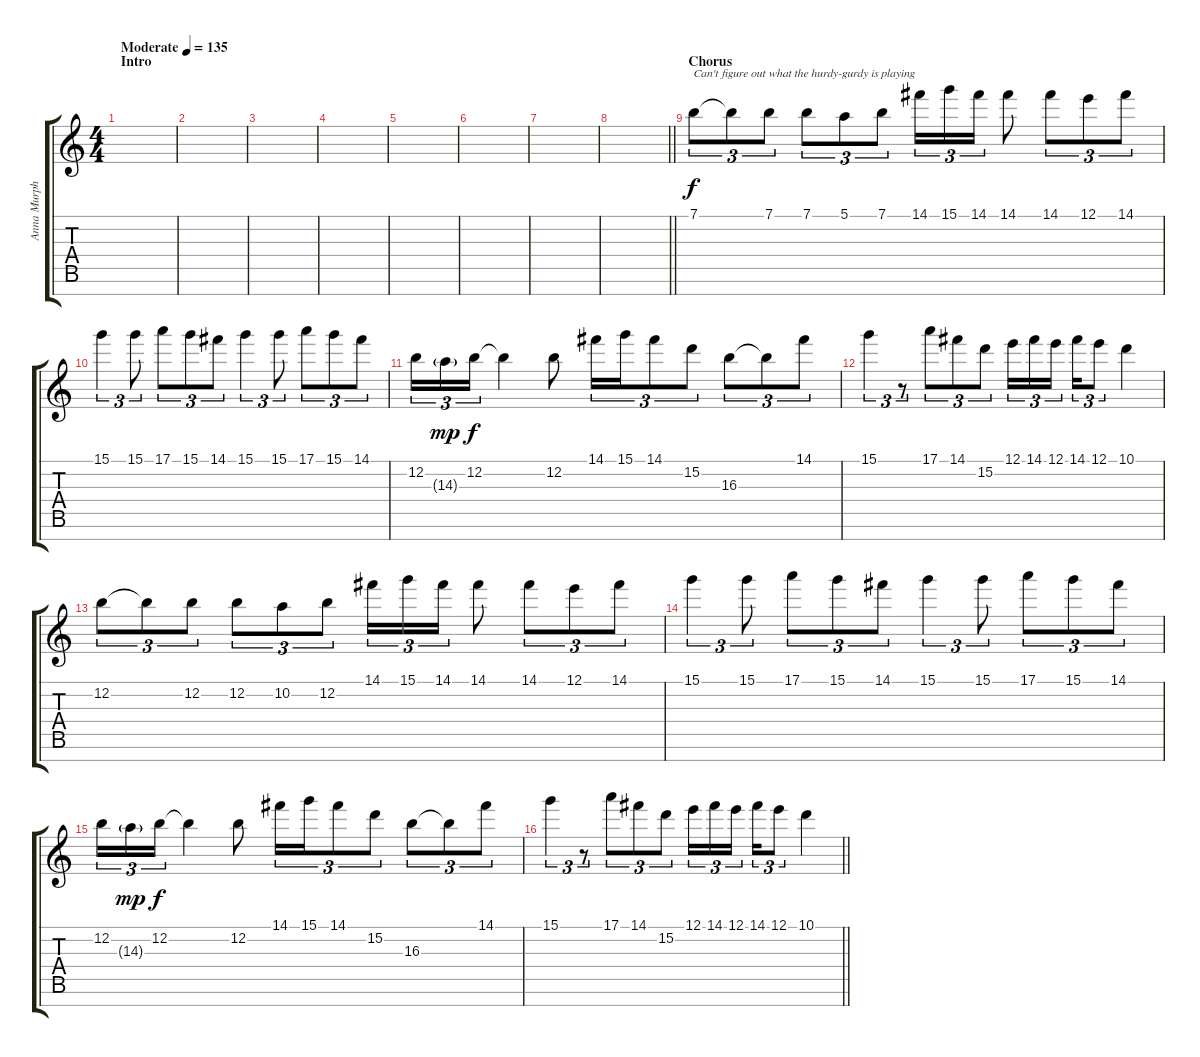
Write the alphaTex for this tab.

\track ("Anna Murphy" "Anna Murph") {instrument contrabass}
\staff {score tabs}
\tuning (E4 B3 G3 D3 A2 E2 B1) {hide}
\ts (4 4)
\section ("" "Intro")
\tempo (135 "Moderate")
\clef g2
\ks c
|
|
|
|
|
|
|
\barLineRight lightlight
|
\section ("" "Chorus")
7.1.8{tu (3 2) txt "Can't figure out what the hurdy-gurdy is playing"} 7.1{t}.8{tu (3 2)} 7.1.8{tu (3 2)} 7.1.8{tu (3 2)} 5.1.8{tu (3 2)} 7.1.8{tu (3 2)} 14.1.16{tu (3 2)} 15.1.16{tu (3 2)} 14.1.16{tu (3 2)} 14.1.8 14.1.8{tu (3 2)} 12.1.8{tu (3 2)} 14.1.8{tu (3 2)} |
15.1.4{tu (3 2)} 15.1.8{tu (3 2)} 17.1.8{tu (3 2)} 15.1.8{tu (3 2)} 14.1.8{tu (3 2)} 15.1.4{tu (3 2)} 15.1.8{tu (3 2)} 17.1.8{tu (3 2)} 15.1.8{tu (3 2)} 14.1.8{tu (3 2)} |
12.2.16{tu (3 2)} 14.3{g}.16{tu (3 2) dy mp} 12.2.16{tu (3 2) dy f} 12.2{t}.4 12.2.8 14.1.16{tu (3 2)} 15.1.16{tu (3 2)} 14.1.8{tu (3 2)} 15.2.8{tu (3 2)} 16.3.8{tu (3 2)} 16.3{t}.8{tu (3 2)} 14.1.8{tu (3 2)} |
15.1.4{tu (3 2)} r.8{tu (3 2)} 17.1.8{tu (3 2)} 14.1.8{tu (3 2)} 15.2.8{tu (3 2)} 12.1.16{tu (3 2)} 14.1.16{tu (3 2)} 12.1.16{tu (3 2) beam splitsecondary} 14.1.16{tu (3 2)} 12.1.8{tu (3 2)} 10.1.4 |
12.2.8{tu (3 2)} 12.2{t}.8{tu (3 2)} 12.2.8{tu (3 2)} 12.2.8{tu (3 2)} 10.2.8{tu (3 2)} 12.2.8{tu (3 2)} 14.1.16{tu (3 2)} 15.1.16{tu (3 2)} 14.1.16{tu (3 2)} 14.1.8 14.1.8{tu (3 2)} 12.1.8{tu (3 2)} 14.1.8{tu (3 2)} |
15.1.4{tu (3 2)} 15.1.8{tu (3 2)} 17.1.8{tu (3 2)} 15.1.8{tu (3 2)} 14.1.8{tu (3 2)} 15.1.4{tu (3 2)} 15.1.8{tu (3 2)} 17.1.8{tu (3 2)} 15.1.8{tu (3 2)} 14.1.8{tu (3 2)} |
12.2.16{tu (3 2)} 14.3{g}.16{tu (3 2) dy mp} 12.2.16{tu (3 2) dy f} 12.2{t}.4 12.2.8 14.1.16{tu (3 2)} 15.1.16{tu (3 2)} 14.1.8{tu (3 2)} 15.2.8{tu (3 2)} 16.3.8{tu (3 2)} 16.3{t}.8{tu (3 2)} 14.1.8{tu (3 2)} |
\barLineRight lightlight
15.1.4{tu (3 2)} r.8{tu (3 2)} 17.1.8{tu (3 2)} 14.1.8{tu (3 2)} 15.2.8{tu (3 2)} 12.1.16{tu (3 2)} 14.1.16{tu (3 2)} 12.1.16{tu (3 2) beam splitsecondary} 14.1.16{tu (3 2)} 12.1.8{tu (3 2)} 10.1.4
